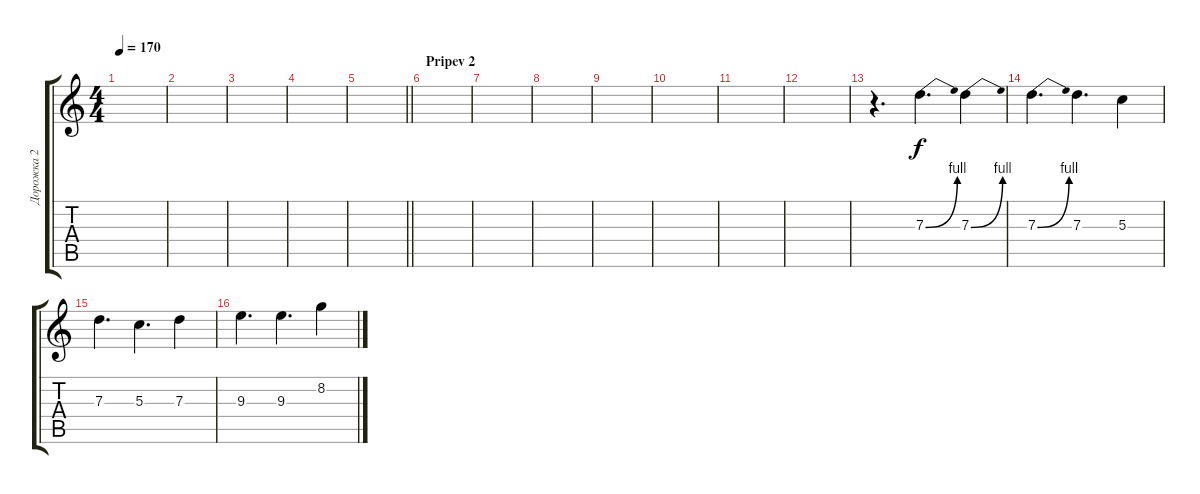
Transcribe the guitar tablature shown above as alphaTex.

\track ("Дорожка 2" "Дорожка 2") {instrument acousticguitarsteel}
\staff {score tabs}
\tuning (E4 B3 G3 D3 A2 E2) {hide}
\ts (4 4)
\tempo 170
\clef g2
\ks c
|
|
|
|
\barLineRight lightlight
|
\section ("" "Pripev 2")
|
|
|
|
|
|
|
r.4{d} 7.3{be (bend 0 0 60 4)}.4{d} 7.3{be (bend 0 0 60 4)}.4 |
7.3{be (bend 0 0 60 4)}.4{d} 7.3.4{d} 5.3.4 |
7.3.4{d} 5.3.4{d} 7.3.4 |
9.3.4{d} 9.3.4{d} 8.2.4
